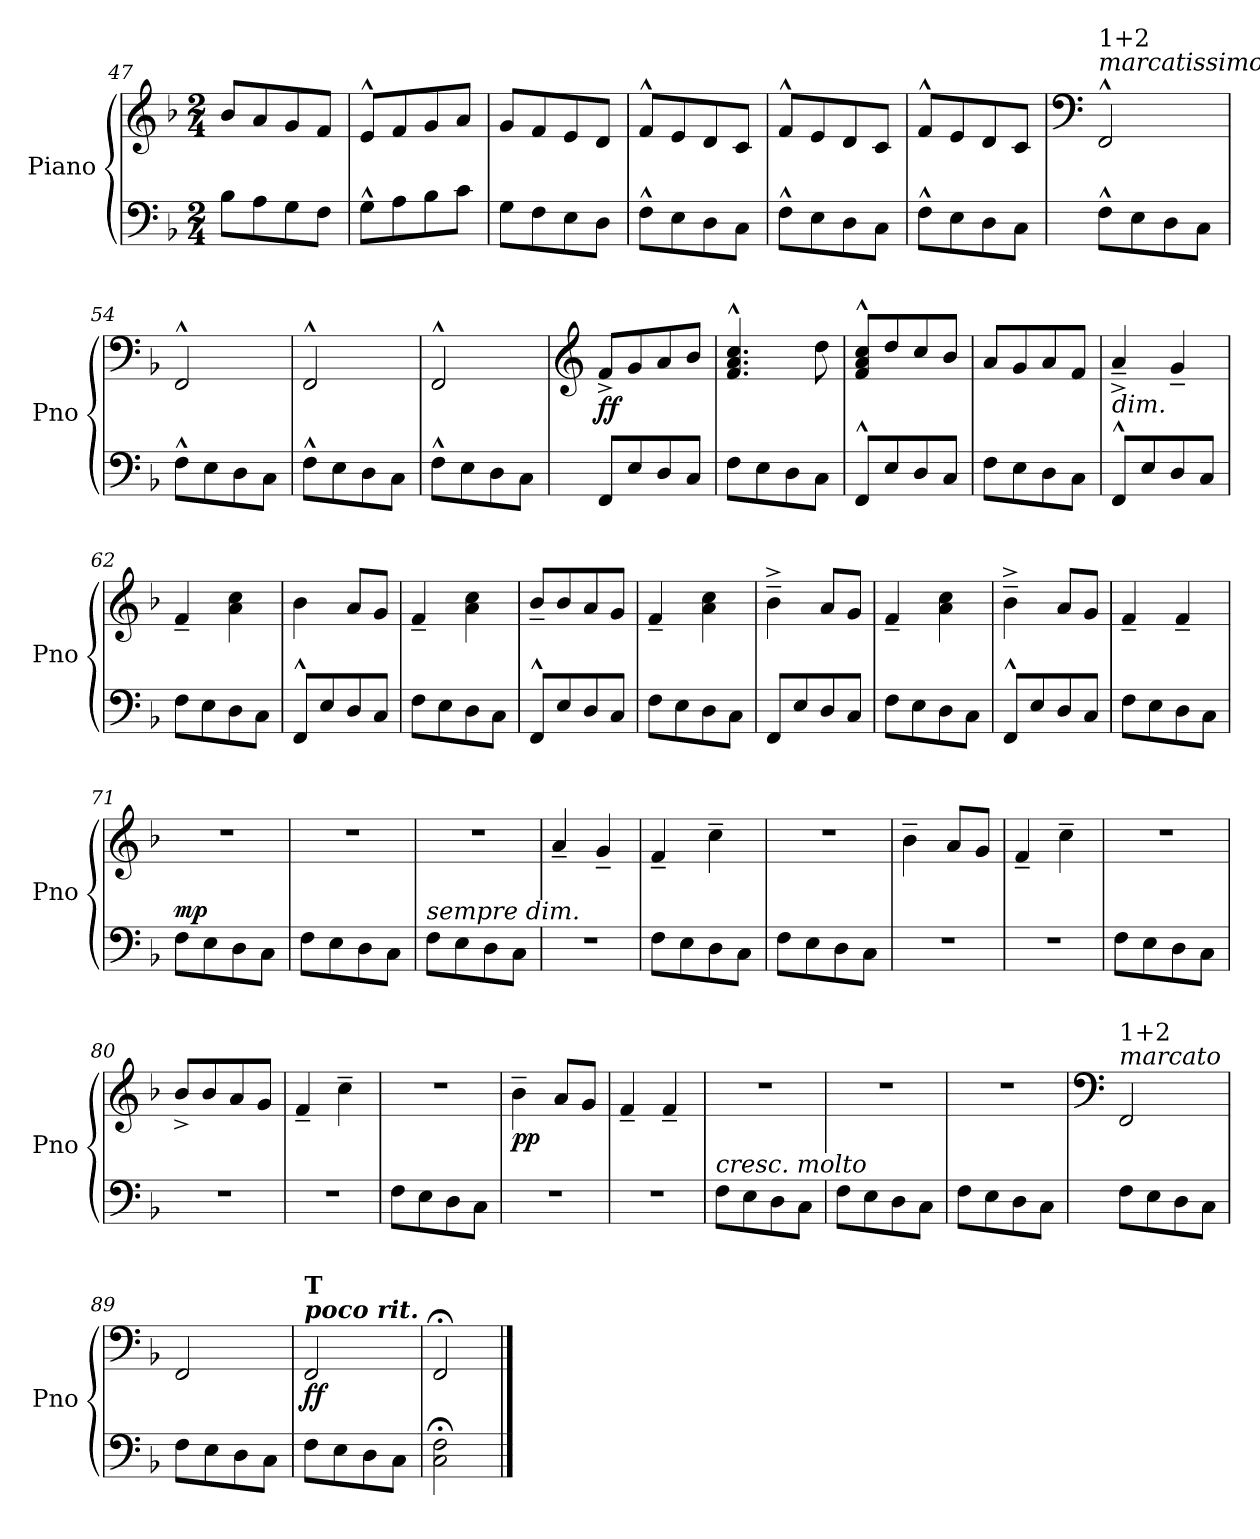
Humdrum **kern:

**kern	**kern	**dynam
*part1	*part1	*part1
*staff2	*staff1	*staff1/2
*I"Piano	*	*
*I'Pno	*	*
*clefF4	*clefG2	*
*k[b-]	*k[b-]	*
*M2/4	*M2/4	*
=47	=47	=47
8B-\L	8b-/L	.
8A\	8a/	.
8G\	8g/	.
8F\J	8f/J	.
=48	=48	=48
8G^^\L	8e^^/L	.
8A\	8f/	.
8B-\	8g/	.
8c\J	8a/J	.
=49	=49	=49
8G\L	8g/L	.
8F\	8f/	.
8E\	8e/	.
8D\J	8d/J	.
=50	=50	=50
8F^^\L	8f^^/L	.
8E\	8e/	.
8D\	8d/	.
8C\J	8c/J	.
=51	=51	=51
8F^^\L	8f^^/L	.
8E\	8e/	.
8D\	8d/	.
8C\J	8c/J	.
=52	=52	=52
8F^^\L	8f^^/L	.
8E\	8e/	.
8D\	8d/	.
8C\J	8c/J	.
!!LO:LB:g=z
=53	=53	=53
*	*clefF4	*
!	!LO:TX:a:i:t=marcatissimo	!
!	!LO:TX:a:t=1+2	!
8F^^\L	2FF^^/	.
8E\	.	.
8D\	.	.
8C\J	.	.
=54	=54	=54
8F^^\L	2FF^^/	.
8E\	.	.
8D\	.	.
8C\J	.	.
=55	=55	=55
8F^^\L	2FF^^/	.
8E\	.	.
8D\	.	.
8C\J	.	.
=56	=56	=56
8F^^\L	2FF^^/	.
8E\	.	.
8D\	.	.
8C\J	.	.
=57	=57	=57
*	*clefG2	*
!	!	!LO:DY:b
8FF/L	8f^/L	ff
8E/	8g/	.
8D/	8a/	.
8C/J	8b-/J	.
=58	=58	=58
8F\L	4.f/^^ 4.a/^^ 4.cc/^^	.
8E\	.	.
8D\	.	.
8C\J	8dd\	.
=59	=59	=59
8FF^^/L	8f/^^ 8a/^^ 8cc/^^L	.
8E/	8dd/	.
8D/	8cc/	.
8C/J	8b-/J	.
!!LO:LB:g=z
=60	=60	=60
8F\L	8a/L	.
8E\	8g/	.
8D\	8a/	.
8C\J	8f/J	.
=61	=61	=61
!	!LO:TX:b:i:t=dim.	!
8FF^^/L	4a~^/	.
8E/	.	.
8D/	4g~/	.
8C/J	.	.
=62	=62	=62
8F\L	4f~/	.
8E\	.	.
8D\	4a\ 4cc\	.
8C\J	.	.
=63	=63	=63
8FF^^/L	4b-\	.
8E/	.	.
8D/	8a/L	.
8C/J	8g/J	.
=64	=64	=64
8F\L	4f~/	.
8E\	.	.
8D\	4a\ 4cc\	.
8C\J	.	.
=65	=65	=65
8FF^^/L	8b-~/L	.
8E/	8b-/	.
8D/	8a/	.
8C/J	8g/J	.
=66	=66	=66
8F\L	4f~/	.
8E\	.	.
8D\	4a\ 4cc\	.
8C\J	.	.
=67	=67	=67
8FF/L	4b-~^\	.
8E/	.	.
8D/	8a/L	.
8C/J	8g/J	.
!!LO:LB:g=z
=68	=68	=68
8F\L	4f~/	.
8E\	.	.
8D\	4a\ 4cc\	.
8C\J	.	.
=69	=69	=69
8FF^^/L	4b-~^\	.
8E/	.	.
8D/	8a/L	.
8C/J	8g/J	.
=70	=70	=70
8F\L	4f~/	.
8E\	.	.
8D\	4f~/	.
8C\J	.	.
=71	=71	=71
!	!	!LO:DY:a=2
8F\L	2r	mp
8E\	.	.
8D\	.	.
8C\J	.	.
=72	=72	=72
8F\L	2r	.
8E\	.	.
8D\	.	.
8C\J	.	.
=73	=73	=73
!LO:TX:a:i:t=sempre dim.	!	!
8F\L	2r	.
8E\	.	.
8D\	.	.
8C\J	.	.
=74	=74	=74
2r	4a~/	.
.	4g~/	.
=75	=75	=75
8F\L	4f~/	.
8E\	.	.
8D\	4cc~\	.
8C\J	.	.
!!LO:LB:g=z
=76	=76	=76
8F\L	2r	.
8E\	.	.
8D\	.	.
8C\J	.	.
=77	=77	=77
2r	4b-~\	.
.	8a/L	.
.	8g/J	.
=78	=78	=78
2r	4f~/	.
.	4cc~\	.
=79	=79	=79
8F\L	2r	.
8E\	.	.
8D\	.	.
8C\J	.	.
=80	=80	=80
2r	8b-^/L	.
.	8b-/	.
.	8a/	.
.	8g/J	.
=81	=81	=81
2r	4f~/	.
.	4cc~\	.
=82	=82	=82
8F\L	2r	.
8E\	.	.
8D\	.	.
8C\J	.	.
=83	=83	=83
!	!	!LO:DY:b
2r	4b-~\	pp
.	8a/L	.
.	8g/J	.
!!LO:LB:g=z
=84	=84	=84
2r	4f~/	.
.	4f~/	.
=85	=85	=85
!LO:TX:a:i:t=cresc. molto	!	!
8F\L	2r	.
8E\	.	.
8D\	.	.
8C\J	.	.
=86	=86	=86
8F\L	2r	.
8E\	.	.
8D\	.	.
8C\J	.	.
=87	=87	=87
8F\L	2r	.
8E\	.	.
8D\	.	.
8C\J	.	.
=88	=88	=88
*	*clefF4	*
!	!LO:TX:a:i:t=marcato	!
!	!LO:TX:a:t=1+2	!
8F\L	2FF/	.
8E\	.	.
8D\	.	.
8C\J	.	.
=89	=89	=89
8F\L	2FF/	.
8E\	.	.
8D\	.	.
8C\J	.	.
=90	=90	=90
!	!LO:TX:a:Bi:t=poco rit.	!
!	!LO:TX:a:B:t=T	!
!	!	!LO:DY:b
8F\L	2FF/	ff
8E\	.	.
8D\	.	.
8C\J	.	.
=91	=91	=91
!	!	!LO:DY:b
2C\;< 2F\;<	2FF;</	other-dynamics
==	==	==
*-	*-	*-
